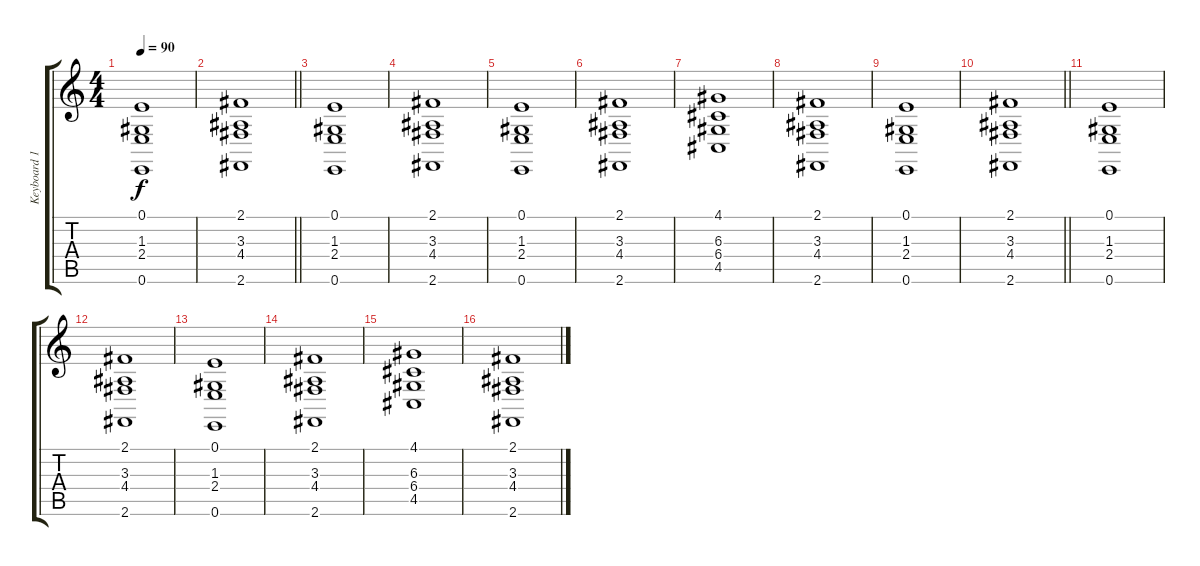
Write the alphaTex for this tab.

\track ("Keyboard 1" "Keyboard 1") {instrument stringensemble1}
\staff {score tabs}
\tuning (E4 B3 G3 D3 A2 E2) {hide}
\ts (4 4)
\tempo 90
\clef g2
\ks c
(0.1 1.3 2.4 0.6).1{dy f} |
\barLineRight lightlight
(2.1 3.3 4.4 2.6).1 |
(0.1 1.3 2.4 0.6).1 |
(2.1 3.3 4.4 2.6).1 |
(0.1 1.3 2.4 0.6).1 |
(2.1 3.3 4.4 2.6).1 |
(4.1 6.3 6.4 4.5).1 |
(2.1 3.3 4.4 2.6).1 |
(0.1 1.3 2.4 0.6).1 |
\barLineRight lightlight
(2.1 3.3 4.4 2.6).1 |
(0.1 1.3 2.4 0.6).1 |
(2.1 3.3 4.4 2.6).1 |
(0.1 1.3 2.4 0.6).1 |
(2.1 3.3 4.4 2.6).1 |
(4.1 6.3 6.4 4.5).1 |
(2.1 3.3 4.4 2.6).1
